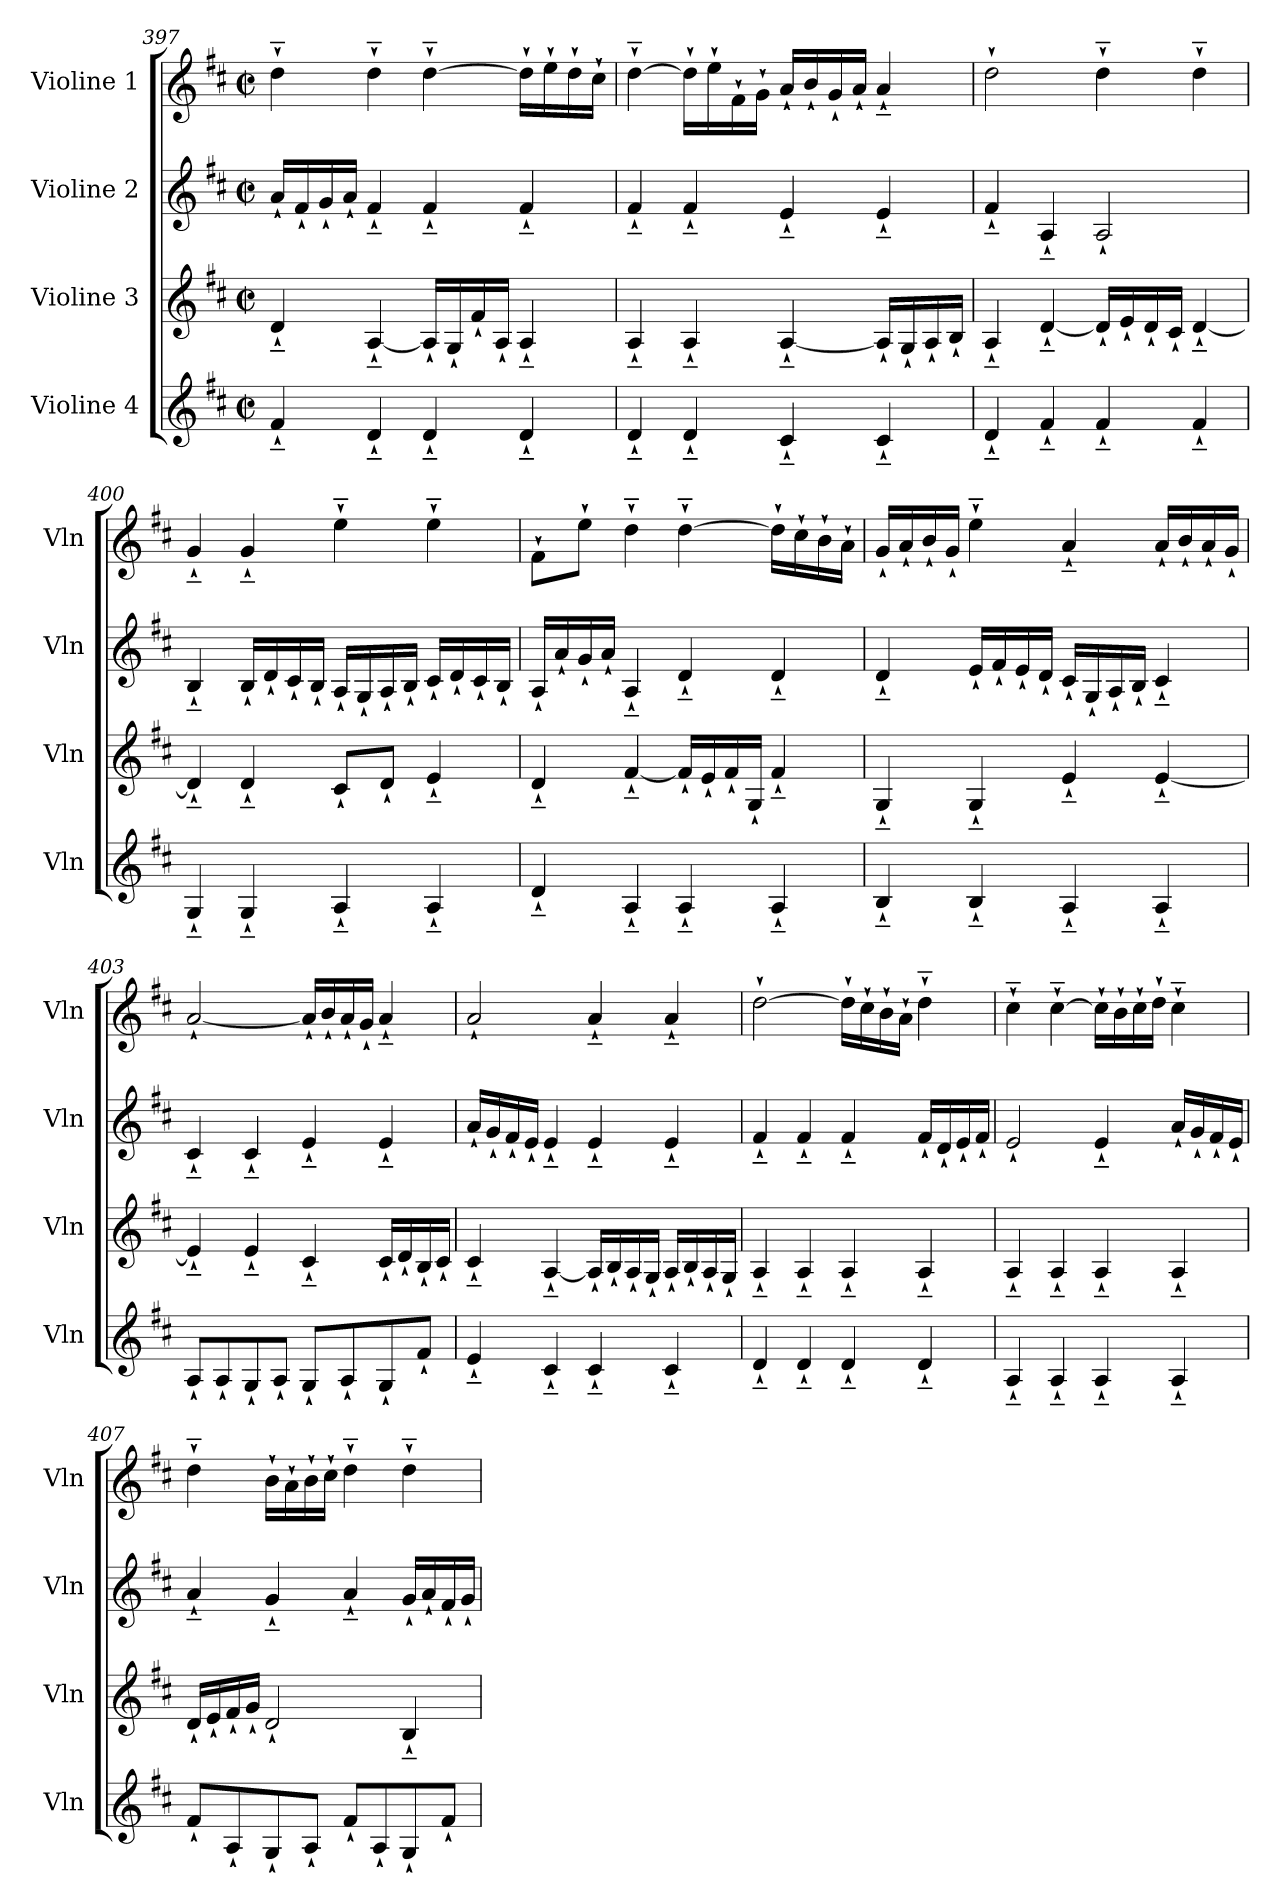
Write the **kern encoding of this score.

**kern	**kern	**kern	**kern
*part4	*part3	*part2	*part1
*staff4	*staff3	*staff2	*staff1
*I"Violine 4	*I"Violine 3	*I"Violine 2	*I"Violine 1
*I'Vln	*I'Vln	*I'Vln	*I'Vln
*clefG2	*clefG2	*clefG2	*clefG2
*k[f#c#]	*k[f#c#]	*k[f#c#]	*k[f#c#]
*D:	*D:	*D:	*D:
*M2/2	*M2/2	*M2/2	*M2/2
*met(c|)	*met(c|)	*met(c|)	*met(c|)
=397	=397	=397	=397
4f#~`/	4d~`/	16a`/LL	4dd~`\
.	.	16f#`/	.
.	.	16g`/	.
.	.	16a`/JJ	.
4d~`/	[4A~`/	4f#~`/	4dd~`\
4d~`/	16A`/LL]	4f#~`/	[4dd~`\
.	16G`/	.	.
.	16f#`/	.	.
.	16A`/JJ	.	.
4d~`/	4A~`/	4f#~`/	16dd`\LL]
.	.	.	16ee`\
.	.	.	16dd`\
.	.	.	16cc#`\JJ
!!LO:LB:g=z
=398	=398	=398	=398
4d~`/	4A~`/	4f#~`/	[4dd~`\
4d~`/	4A~`/	4f#~`/	16dd`\LL]
.	.	.	16ee`\
.	.	.	16f#`\
.	.	.	16g`\JJ
4c#~`/	[4A~`/	4e~`/	16a`/LL
.	.	.	16b`/
.	.	.	16g`/
.	.	.	16a`/JJ
4c#~`/	16A`/LL]	4e~`/	4a~`/
.	16G`/	.	.
.	16A`/	.	.
.	16B`/JJ	.	.
=399	=399	=399	=399
4d~`/	4A~`/	4f#~`/	2dd`\
4f#~`/	[4d~`/	4A~`/	.
4f#~`/	16d`/LL]	2A`/	4dd~`\
.	16e`/	.	.
.	16d`/	.	.
.	16c#`/JJ	.	.
4f#~`/	[4d~`/	.	4dd~`\
=400	=400	=400	=400
4G~`/	4d~`/]	4B~`/	4g~`/
4G~`/	4d~`/	16B`/LL	4g~`/
.	.	16d`/	.
.	.	16c#`/	.
.	.	16B`/JJ	.
4A~`/	8c#`/L	16A`/LL	4ee~`\
.	.	16G`/	.
.	8d`/J	16A`/	.
.	.	16B`/JJ	.
4A~`/	4e~`/	16c#`/LL	4ee~`\
.	.	16d`/	.
.	.	16c#`/	.
.	.	16B`/JJ	.
!!LO:PB:g=z
=401	=401	=401	=401
4d~`/	4d~`/	16A`/LL	8f#`\L
.	.	16a`/	.
.	.	16g`/	8ee`\J
.	.	16a`/JJ	.
4A~`/	[4f#~`/	4A~`/	4dd~`\
4A~`/	16f#`/LL]	4d~`/	[4dd~`\
.	16e`/	.	.
.	16f#`/	.	.
.	16G`/JJ	.	.
4A~`/	4f#~`/	4d~`/	16dd`\LL]
.	.	.	16cc#`\
.	.	.	16b`\
.	.	.	16a`\JJ
=402	=402	=402	=402
4B~`/	4G~`/	4d~`/	16g`/LL
.	.	.	16a`/
.	.	.	16b`/
.	.	.	16g`/JJ
4B~`/	4G~`/	16e`/LL	4ee~`\
.	.	16f#`/	.
.	.	16e`/	.
.	.	16d`/JJ	.
4A~`/	4e~`/	16c#`/LL	4a~`/
.	.	16G`/	.
.	.	16A`/	.
.	.	16B`/JJ	.
4A~`/	[4e~`/	4c#~`/	16a`/LL
.	.	.	16b`/
.	.	.	16a`/
.	.	.	16g`/JJ
=403	=403	=403	=403
8A`/L	4e~`/]	4c#~`/	[2a`/
8A`/	.	.	.
8G`/	4e~`/	4c#~`/	.
8A`/J	.	.	.
8G`/L	4c#~`/	4e~`/	16a`/LL]
.	.	.	16b`/
8A`/	.	.	16a`/
.	.	.	16g`/JJ
8G`/	16c#`/LL	4e~`/	4a~`/
.	16d`/	.	.
8f#`/J	16B`/	.	.
.	16c#`/JJ	.	.
!!LO:LB:g=z
=404	=404	=404	=404
4e~`/	4c#~`/	16a`/LL	2a`/
.	.	16g`/	.
.	.	16f#`/	.
.	.	16e`/JJ	.
4c#~`/	[4A~`/	4e~`/	.
4c#~`/	16A`/LL]	4e~`/	4a~`/
.	16B`/	.	.
.	16A`/	.	.
.	16G`/JJ	.	.
4c#~`/	16A`/LL	4e~`/	4a~`/
.	16B`/	.	.
.	16A`/	.	.
.	16G`/JJ	.	.
=405	=405	=405	=405
4d~`/	4A~`/	4f#~`/	[2dd`\
4d~`/	4A~`/	4f#~`/	.
4d~`/	4A~`/	4f#~`/	16dd`\LL]
.	.	.	16cc#`\
.	.	.	16b`\
.	.	.	16a`\JJ
4d~`/	4A~`/	16f#`/LL	4dd~`\
.	.	16d`/	.
.	.	16e`/	.
.	.	16f#`/JJ	.
=406	=406	=406	=406
4A~`/	4A~`/	2e`/	4cc#~`\
4A~`/	4A~`/	.	[4cc#~`\
4A~`/	4A~`/	4e~`/	16cc#`\LL]
.	.	.	16b`\
.	.	.	16cc#`\
.	.	.	16dd`\JJ
4A~`/	4A~`/	16a`/LL	4cc#~`\
.	.	16g`/	.
.	.	16f#`/	.
.	.	16e`/JJ	.
!!LO:LB:g=z
=407	=407	=407	=407
8f#`/L	16d`/LL	4a~`/	4dd~`\
.	16e`/	.	.
8A`/	16f#`/	.	.
.	16g`/JJ	.	.
8G`/	2d`/	4g~`/	16b`\LL
.	.	.	16a`\
8A`/J	.	.	16b`\
.	.	.	16cc#`\JJ
8f#`/L	.	4a~`/	4dd~`\
8A`/	.	.	.
8G`/	4B~`/	16g`/LL	4dd~`\
.	.	16a`/	.
8f#`/J	.	16f#`/	.
.	.	16g`/JJ	.
=	=	=	=
*-	*-	*-	*-
